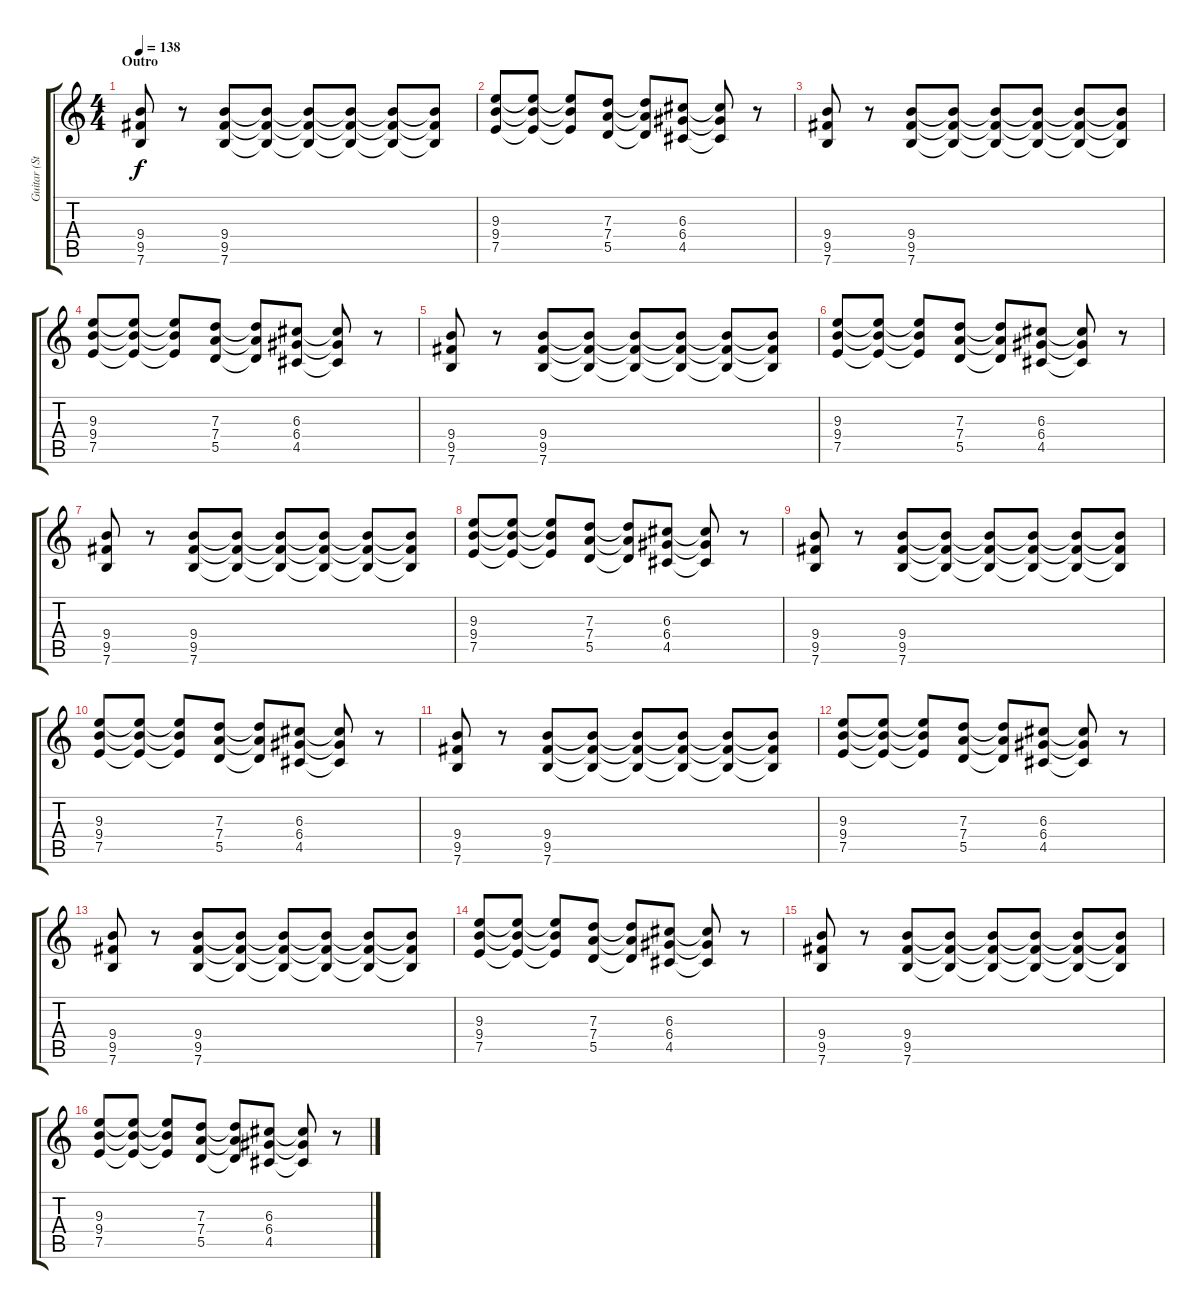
\track ("Guitar (Std)" "Guitar (St") {instrument overdrivenguitar}
\staff {score tabs}
\tuning (E4 B3 G3 D3 A2 E2) {hide}
\ts (4 4)
\section ("" "Outro")
\tempo 138
\clef g2
\ks c
(9.4 9.5 7.6).8{dy f} r.8 (9.4 9.5 7.6).8 (9.4{t} 9.5{t} 7.6{t}).8 (9.4{t} 9.5{t} 7.6{t}).8 (9.4{t} 9.5{t} 7.6{t}).8 (9.4{t} 9.5{t} 7.6{t}).8 (9.4{t} 9.5{t} 7.6{t}).8 |
(9.3 9.4 7.5).8 (9.3{t} 9.4{t} 7.5{t}).8 (9.3{t} 9.4{t} 7.5{t}).8 (7.3 7.4 5.5).8 (7.3{t} 7.4{t} 5.5{t}).8 (6.3 6.4 4.5).8 (6.3{t} 6.4{t} 4.5{t}).8 r.8 |
(9.4 9.5 7.6).8 r.8 (9.4 9.5 7.6).8 (9.4{t} 9.5{t} 7.6{t}).8 (9.4{t} 9.5{t} 7.6{t}).8 (9.4{t} 9.5{t} 7.6{t}).8 (9.4{t} 9.5{t} 7.6{t}).8 (9.4{t} 9.5{t} 7.6{t}).8 |
(9.3 9.4 7.5).8 (9.3{t} 9.4{t} 7.5{t}).8 (9.3{t} 9.4{t} 7.5{t}).8 (7.3 7.4 5.5).8 (7.3{t} 7.4{t} 5.5{t}).8 (6.3 6.4 4.5).8 (6.3{t} 6.4{t} 4.5{t}).8 r.8 |
(9.4 9.5 7.6).8 r.8 (9.4 9.5 7.6).8 (9.4{t} 9.5{t} 7.6{t}).8 (9.4{t} 9.5{t} 7.6{t}).8 (9.4{t} 9.5{t} 7.6{t}).8 (9.4{t} 9.5{t} 7.6{t}).8 (9.4{t} 9.5{t} 7.6{t}).8 |
(9.3 9.4 7.5).8 (9.3{t} 9.4{t} 7.5{t}).8 (9.3{t} 9.4{t} 7.5{t}).8 (7.3 7.4 5.5).8 (7.3{t} 7.4{t} 5.5{t}).8 (6.3 6.4 4.5).8 (6.3{t} 6.4{t} 4.5{t}).8 r.8 |
(9.4 9.5 7.6).8 r.8 (9.4 9.5 7.6).8 (9.4{t} 9.5{t} 7.6{t}).8 (9.4{t} 9.5{t} 7.6{t}).8 (9.4{t} 9.5{t} 7.6{t}).8 (9.4{t} 9.5{t} 7.6{t}).8 (9.4{t} 9.5{t} 7.6{t}).8 |
(9.3 9.4 7.5).8 (9.3{t} 9.4{t} 7.5{t}).8 (9.3{t} 9.4{t} 7.5{t}).8 (7.3 7.4 5.5).8 (7.3{t} 7.4{t} 5.5{t}).8 (6.3 6.4 4.5).8 (6.3{t} 6.4{t} 4.5{t}).8 r.8 |
(9.4 9.5 7.6).8 r.8 (9.4 9.5 7.6).8 (9.4{t} 9.5{t} 7.6{t}).8 (9.4{t} 9.5{t} 7.6{t}).8 (9.4{t} 9.5{t} 7.6{t}).8 (9.4{t} 9.5{t} 7.6{t}).8 (9.4{t} 9.5{t} 7.6{t}).8 |
(9.3 9.4 7.5).8 (9.3{t} 9.4{t} 7.5{t}).8 (9.3{t} 9.4{t} 7.5{t}).8 (7.3 7.4 5.5).8 (7.3{t} 7.4{t} 5.5{t}).8 (6.3 6.4 4.5).8 (6.3{t} 6.4{t} 4.5{t}).8 r.8 |
(9.4 9.5 7.6).8 r.8 (9.4 9.5 7.6).8 (9.4{t} 9.5{t} 7.6{t}).8 (9.4{t} 9.5{t} 7.6{t}).8 (9.4{t} 9.5{t} 7.6{t}).8 (9.4{t} 9.5{t} 7.6{t}).8 (9.4{t} 9.5{t} 7.6{t}).8 |
(9.3 9.4 7.5).8 (9.3{t} 9.4{t} 7.5{t}).8 (9.3{t} 9.4{t} 7.5{t}).8 (7.3 7.4 5.5).8 (7.3{t} 7.4{t} 5.5{t}).8 (6.3 6.4 4.5).8 (6.3{t} 6.4{t} 4.5{t}).8 r.8 |
(9.4 9.5 7.6).8 r.8 (9.4 9.5 7.6).8 (9.4{t} 9.5{t} 7.6{t}).8 (9.4{t} 9.5{t} 7.6{t}).8 (9.4{t} 9.5{t} 7.6{t}).8 (9.4{t} 9.5{t} 7.6{t}).8 (9.4{t} 9.5{t} 7.6{t}).8 |
(9.3 9.4 7.5).8 (9.3{t} 9.4{t} 7.5{t}).8 (9.3{t} 9.4{t} 7.5{t}).8 (7.3 7.4 5.5).8 (7.3{t} 7.4{t} 5.5{t}).8 (6.3 6.4 4.5).8 (6.3{t} 6.4{t} 4.5{t}).8 r.8 |
(9.4 9.5 7.6).8 r.8 (9.4 9.5 7.6).8 (9.4{t} 9.5{t} 7.6{t}).8 (9.4{t} 9.5{t} 7.6{t}).8 (9.4{t} 9.5{t} 7.6{t}).8 (9.4{t} 9.5{t} 7.6{t}).8 (9.4{t} 9.5{t} 7.6{t}).8 |
(9.3 9.4 7.5).8 (9.3{t} 9.4{t} 7.5{t}).8 (9.3{t} 9.4{t} 7.5{t}).8 (7.3 7.4 5.5).8 (7.3{t} 7.4{t} 5.5{t}).8 (6.3 6.4 4.5).8 (6.3{t} 6.4{t} 4.5{t}).8 r.8
